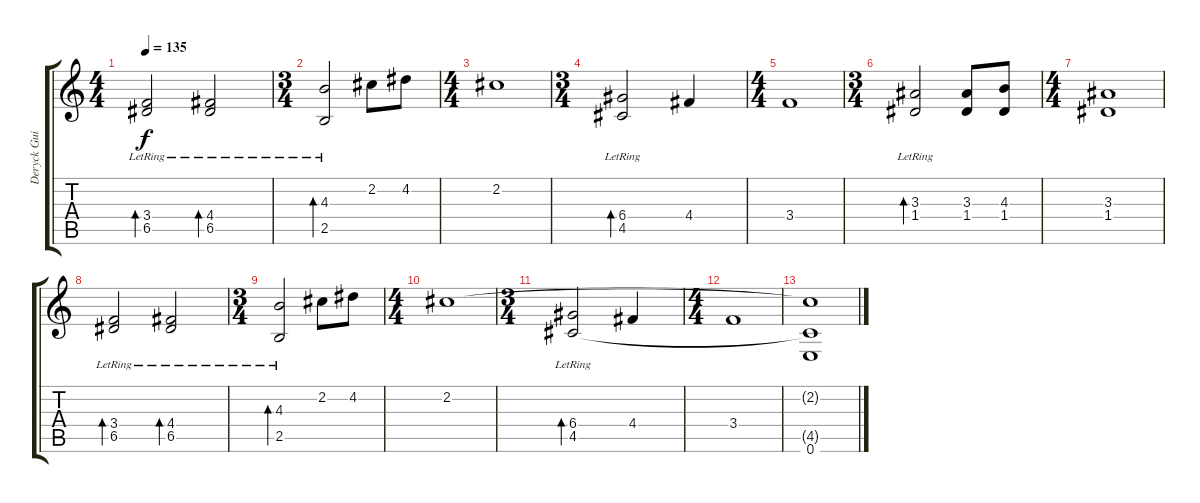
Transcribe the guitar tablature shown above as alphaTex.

\track ("Deryck Guitar 1" "Deryck Gui") {instrument electricguitarjazz}
\staff {score tabs}
\tuning (E4 B3 G3 D3 A2 E2) {hide}
\ts (4 4)
\tempo 135
\clef g2
\ks c
(3.4{lr} 6.5).2{bd 240 dy f} (4.4{lr} 6.5).2{bd 240} |
\ts (3 4)
(4.3 2.5{lr}).2{bd 240} 2.2.8 4.2.8 |
\ts (4 4)
2.2.1 |
\ts (3 4)
(6.4 4.5{lr}).2{bd 240} 4.4.4 |
\ts (4 4)
3.4.1 |
\ts (3 4)
(3.3{lr} 1.4{lr}).2{bd 240} (3.3 1.4).8 (4.3 1.4).8 |
\ts (4 4)
(3.3 1.4).1 |
(3.4{lr} 6.5).2{bd 240} (4.4{lr} 6.5).2{bd 240} |
\ts (3 4)
(4.3 2.5{lr}).2{bd 240} 2.2.8 4.2.8 |
\ts (4 4)
2.2.1 |
\ts (3 4)
(6.4 4.5{lr}).2{bd 240} 4.4.4 |
\ts (4 4)
3.4.1 |
(2.2{t} 4.5{t} 0.6).1
